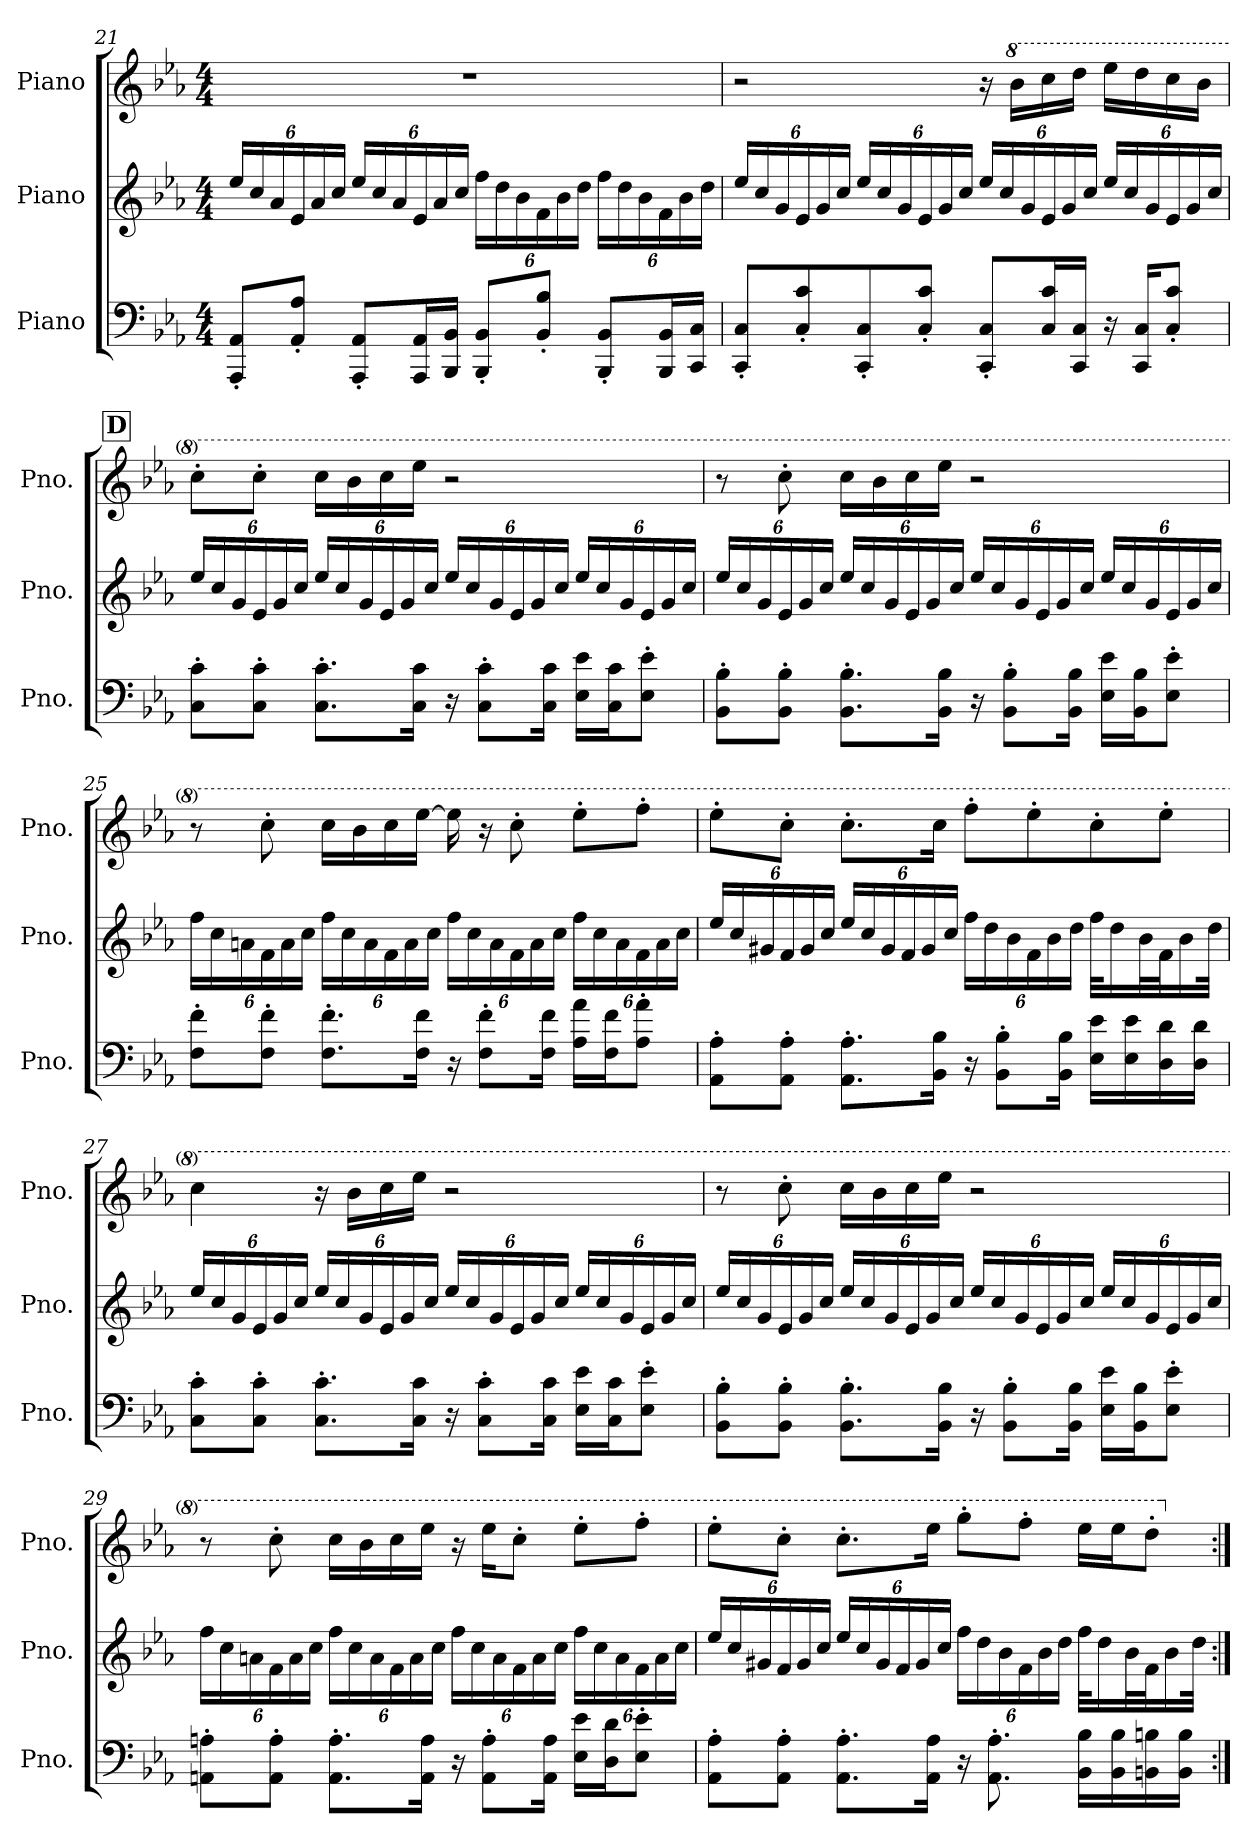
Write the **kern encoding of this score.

**kern	**kern	**kern
*part3	*part2	*part1
*staff3	*staff2	*staff1
*I"Piano	*I"Piano	*I"Piano
*I'Pno.	*I'Pno.	*I'Pno.
*clefF4	*clefG2	*clefG2
*k[b-e-a-]	*k[b-e-a-]	*k[b-e-a-]
*M4/4	*M4/4	*M4/4
*	*Xbrackettup	*
=21	=21	=21
8AAA-/' 8AA-/'L	24ee-/LL	1r
.	24cc/	.
.	24a-/	.
8AA-/' 8A-/'J	24e-/	.
.	24a-/	.
.	24cc/JJ	.
8AAA-/' 8AA-/'L	24ee-/LL	.
.	24cc/	.
.	24a-/	.
16AAA-/ 16AA-/L	24e-/	.
.	24a-/	.
16BBB-/ 16BB-/JJ	.	.
.	24cc/JJ	.
8BBB-/' 8BB-/'L	24ff\LL	.
.	24dd\	.
.	24b-\	.
8BB-/' 8B-/'J	24f\	.
.	24b-\	.
.	24dd\JJ	.
8BBB-/' 8BB-/'L	24ff\LL	.
.	24dd\	.
.	24b-\	.
16BBB-/ 16BB-/L	24f\	.
.	24b-\	.
16CC/ 16C/JJ	.	.
.	24dd\JJ	.
!!LO:LB:g=z
=22	=22	=22
8CC/' 8C/'L	24ee-/LL	2r
.	24cc/	.
.	24g/	.
8C/' 8c/'	24e-/	.
.	24g/	.
.	24cc/JJ	.
8CC/' 8C/'	24ee-/LL	.
.	24cc/	.
.	24g/	.
8C/' 8c/'J	24e-/	.
.	24g/	.
.	24cc/JJ	.
8CC/' 8C/'L	24ee-/LL	16r
.	24cc/	.
*	*	*8va
.	.	16bb-\LL
.	24g/	.
16C/ 16c/L	24e-/	16ccc\
.	24g/	.
16CC/ 16C/JJ	.	16ddd\JJ
.	24cc/JJ	.
16r	24ee-/LL	16eee-\LL
.	24cc/	.
16CC/ 16C/KL	.	16ddd\
.	24g/	.
8C/' 8c/'J	24e-/	16ccc\
.	24g/	.
.	.	16bb-\JJ
.	24cc/JJ	.
!!LO:REH:place=s1:a:B:fs=14:t=D
=23	=23	=23
8C\' 8c\'L	24ee-/LL	8ccc'\L
.	24cc/	.
.	24g/	.
8C\' 8c\'J	24e-/	8ccc'\J
.	24g/	.
.	24cc/JJ	.
8.C\' 8.c\'L	24ee-/LL	16ccc\LL
.	24cc/	.
.	.	16bb-\
.	24g/	.
.	24e-/	16ccc\
.	24g/	.
16C\ 16c\Jk	.	16eee-\JJ
.	24cc/JJ	.
16r	24ee-/LL	2r
.	24cc/	.
8C\' 8c\'L	.	.
.	24g/	.
.	24e-/	.
.	24g/	.
16C\ 16c\Jk	.	.
.	24cc/JJ	.
16E-\ 16e-\LL	24ee-/LL	.
.	24cc/	.
16C\ 16c\J	.	.
.	24g/	.
8E-\' 8e-\'J	24e-/	.
.	24g/	.
.	24cc/JJ	.
!!LO:PB:g=z
=24	=24	=24
8BB-\' 8B-\'L	24ee-/LL	8r
.	24cc/	.
.	24g/	.
8BB-\' 8B-\'J	24e-/	8ccc'\
.	24g/	.
.	24cc/JJ	.
8.BB-\' 8.B-\'L	24ee-/LL	16ccc\LL
.	24cc/	.
.	.	16bb-\
.	24g/	.
.	24e-/	16ccc\
.	24g/	.
16BB-\ 16B-\Jk	.	16eee-\JJ
.	24cc/JJ	.
16r	24ee-/LL	2r
.	24cc/	.
8BB-\' 8B-\'L	.	.
.	24g/	.
.	24e-/	.
.	24g/	.
16BB-\ 16B-\Jk	.	.
.	24cc/JJ	.
16E-\ 16e-\LL	24ee-/LL	.
.	24cc/	.
16BB-\ 16B-\J	.	.
.	24g/	.
8E-\' 8e-\'J	24e-/	.
.	24g/	.
.	24cc/JJ	.
=25	=25	=25
8F\' 8f\'L	24ff\LL	8r
.	24cc\	.
.	24an\	.
8F\' 8f\'J	24f\	8ccc'\
.	24a\	.
.	24cc\JJ	.
8.F\' 8.f\'L	24ff\LL	16ccc\LL
.	24cc\	.
.	.	16bb-\
.	24a\	.
.	24f\	16ccc\
.	24a\	.
16F\ 16f\Jk	.	[16eee-\JJ
.	24cc\JJ	.
16r	24ff\LL	16eee-\]
.	24cc\	.
8F\' 8f\'L	.	16r
.	24a\	.
.	24f\	8ccc'\
.	24a\	.
16F\ 16f\Jk	.	.
.	24cc\JJ	.
16A-\ 16a-\LL	24ff\LL	8eee-'\L
.	24cc\	.
16F\ 16f\J	.	.
.	24a\	.
8A-\' 8a-\'J	24f\	8fff'\J
.	24a\	.
.	24cc\JJ	.
!!LO:LB:g=z
=26	=26	=26
8AA-\' 8A-\'L	24ee-/LL	8eee-'\L
.	24cc/	.
.	24g#X/	.
8AA-\' 8A-\'J	24f/	8ccc'\J
.	24g#/	.
.	24cc/JJ	.
8.AA-\' 8.A-\'L	24ee-/LL	8.ccc'\L
.	24cc/	.
.	24g#/	.
.	24f/	.
.	24g#/	.
16BB-\ 16B-\Jk	.	16ccc\Jk
.	24cc/JJ	.
16r	24ff\LL	8fff'\L
.	24dd\	.
8BB-\' 8B-\'L	.	.
.	24b-\	.
.	24f\	8eee-'\
.	24b-\	.
16BB-\ 16B-\Jk	.	.
.	24dd\JJ	.
16E-\ 16e-\LL	32ff\KLL	8ccc'\
.	16dd\	.
16E-\ 16e-\	.	.
.	32b-\L	.
16D\ 16d\	32f\J	8eee-'\J
.	16b-\	.
16D\ 16d\JJ	.	.
.	32dd\JJk	.
=27	=27	=27
8C\' 8c\'L	24ee-/LL	4ccc\
.	24cc/	.
.	24g/	.
8C\' 8c\'J	24e-/	.
.	24g/	.
.	24cc/JJ	.
8.C\' 8.c\'L	24ee-/LL	16r
.	24cc/	.
.	.	16bb-\LL
.	24g/	.
.	24e-/	16ccc\
.	24g/	.
16C\ 16c\Jk	.	16eee-\JJ
.	24cc/JJ	.
16r	24ee-/LL	2r
.	24cc/	.
8C\' 8c\'L	.	.
.	24g/	.
.	24e-/	.
.	24g/	.
16C\ 16c\Jk	.	.
.	24cc/JJ	.
16E-\ 16e-\LL	24ee-/LL	.
.	24cc/	.
16C\ 16c\J	.	.
.	24g/	.
8E-\' 8e-\'J	24e-/	.
.	24g/	.
.	24cc/JJ	.
!!LO:LB:g=z
=28	=28	=28
8BB-\' 8B-\'L	24ee-/LL	8r
.	24cc/	.
.	24g/	.
8BB-\' 8B-\'J	24e-/	8ccc'\
.	24g/	.
.	24cc/JJ	.
8.BB-\' 8.B-\'L	24ee-/LL	16ccc\LL
.	24cc/	.
.	.	16bb-\
.	24g/	.
.	24e-/	16ccc\
.	24g/	.
16BB-\ 16B-\Jk	.	16eee-\JJ
.	24cc/JJ	.
16r	24ee-/LL	2r
.	24cc/	.
8BB-\' 8B-\'L	.	.
.	24g/	.
.	24e-/	.
.	24g/	.
16BB-\ 16B-\Jk	.	.
.	24cc/JJ	.
16E-\ 16e-\LL	24ee-/LL	.
.	24cc/	.
16BB-\ 16B-\J	.	.
.	24g/	.
8E-\' 8e-\'J	24e-/	.
.	24g/	.
.	24cc/JJ	.
=29	=29	=29
8AAn\' 8An\'L	24ff\LL	8r
.	24cc\	.
.	24an\	.
8AA\' 8A\'J	24f\	8ccc'\
.	24a\	.
.	24cc\JJ	.
8.AA\' 8.A\'L	24ff\LL	16ccc\LL
.	24cc\	.
.	.	16bb-\
.	24a\	.
.	24f\	16ccc\
.	24a\	.
16AA\ 16A\Jk	.	16eee-\JJ
.	24cc\JJ	.
16r	24ff\LL	16r
.	24cc\	.
8AA\' 8A\'L	.	16eee-\KL
.	24a\	.
.	24f\	8ccc'\J
.	24a\	.
16AA\ 16A\Jk	.	.
.	24cc\JJ	.
16E-\ 16e-\LL	24ff\LL	8eee-'\L
.	24cc\	.
16D\ 16d\J	.	.
.	24a\	.
8E-\' 8e-\'J	24f\	8fff'\J
.	24a\	.
.	24cc\JJ	.
!!LO:PB:g=z
=30	=30	=30
8AA-\' 8A-\'L	24ee-/LL	8eee-'\L
.	24cc/	.
.	24g#X/	.
8AA-\' 8A-\'J	24f/	8ccc'\J
.	24g#/	.
.	24cc/JJ	.
8.AA-\' 8.A-\'L	24ee-/LL	8.ccc'\L
.	24cc/	.
.	24g#/	.
.	24f/	.
.	24g#/	.
16AA-\ 16A-\Jk	.	16eee-\Jk
.	24cc/JJ	.
16r	24ff\LL	8ggg'\L
.	24dd\	.
8.AA-\' 8.A-\'	.	.
.	24b-\	.
.	24f\	8fff'\J
.	24b-\	.
.	24dd\JJ	.
16BB-\ 16B-\LL	32ff\KLL	16eee-\LL
.	16dd\	.
16BB-\ 16B-\	.	16eee-\J
.	32b-\L	.
16BBn\ 16Bn\	32f\J	8ddd'\J
.	16b-\	.
16BB\ 16B\JJ	.	.
.	32dd\JJk	.
*	*	*X8va
=:|!	=:|!	=:|!
*-	*-	*-
